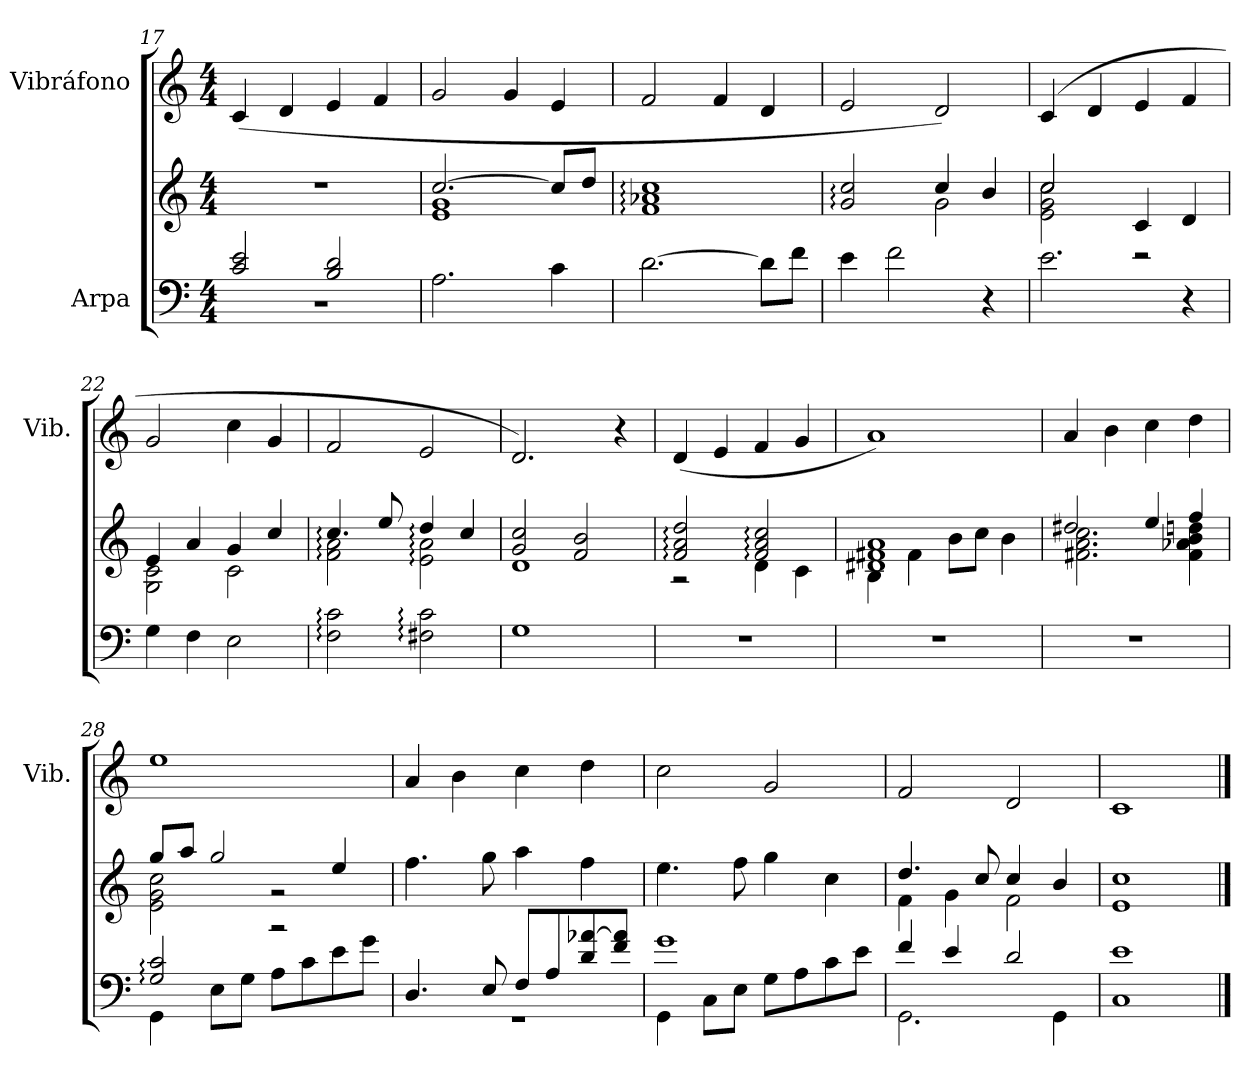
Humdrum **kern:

**kern	**kern	**kern
*part2	*part2	*part1
*staff3	*staff2	*staff1
*I"Arpa	*	*I"Vibráfono
*	*	*I'Vib.
!!LO:PB:g=z
*clefF4	*clefG2	*clefG2
*k[]	*k[]	*k[]
*M4/4	*M4/4	*M4/4
=17	=17	=17
*^	*	*
2c/ 2e/	1r	1r	(<4c/
.	.	.	4d/
2B/ 2d/	.	.	4e/
.	.	.	4f/
*v	*v	*	*
=18	=18	=18
*	*^	*
2.A\	[2.cc:/	1e 1g	2g/
.	.	.	4g/
4c\	8cc/L]	.	4e/
.	8dd/J	.	.
*	*v	*v	*
=19	=19	=19
[2.d\	1f: 1a-X: 1cc:	2f/
.	.	4f/
8d\L]	.	4d/
8f\J	.	.
=20	=20	=20
*	*^	*
4e\	2g/: 2cc/:	2ryy	2e/
2f\	.	.	.
.	4cc/	2g\	2d/)
4r	4b/	.	.
=21	=21	=21	=21
2.e\	2cc/	2e\ 2g\ 2cc\	(>4c/
.	.	.	4d/
.	4c/	2r	4e/
4r	4d/	.	4f/
=22	=22	=22	=22
4G\	4e/	2G\ 2c\	2g/
4F\	4a/	.	.
2E\	4g/	2c\	4cc\
.	4cc/	.	4g/
=23	=23	=23	=23
2F\: 2c\:	4.cc:/	2f\: 2a\:	2f/
.	8ee/	.	.
2F#X\: 2c\:	4dd:/	2e\: 2a\:	2e/
.	4cc/	.	.
=24	=24	=24	=24
1G	2g/ 2cc/	1d	2.d/)
.	2f/ 2b/	.	.
.	.	.	4r
=25	=25	=25	=25
1r	2f/: 2a/: 2dd/:	2r	(<4d/
.	.	.	4e/
.	2f/: 2a/: 2cc/:	4d\	4f/
.	.	4c\	4g/
!!LO:LB:g=z
=26	=26	=26	=26
1r	1d#X 1f#X 1a	4B\	1a)
.	.	4f#\	.
.	.	8b\L	.
.	.	8cc\J	.
.	.	4b\	.
=27	=27	=27	=27
1r	2dd#X/	2.f#X\ 2.a\ 2.cc\	4a/
.	.	.	4b\
.	4ee/	.	4cc\
.	4ff/	4f#\ 4a-X\ 4b\ 4ddn\	4dd\
=28	=28	=28	=28
*^	*	*	*
2G/: 2c/:	4GG\	8gg/L	2e\: 2g\: 2cc\:	1ee
.	.	8aa/J	.	.
.	8E\L	2gg/	.	.
.	8G\J	.	.	.
2r	8A\L	.	2r	.
.	8c\	.	.	.
.	8e\	4ee/	.	.
.	8g\J	.	.	.
*	*	*v	*v	*
=29	=29	=29	=29
4.D/	1r	4.ff\	4a/
.	.	.	4b\
8E/	.	8gg\	.
8F/L	.	4aa\	4cc\
8A/	.	.	.
8d/ [8a-X/	.	4ff\	4dd\
8f/ 8a-/]J	.	.	.
=30	=30	=30	=30
1g	4GG\	4.ee\	2cc\
.	8C\L	.	.
.	8E\J	8ff\	.
.	8G\L	4gg\	2g/
.	8A\	.	.
.	8c\	4cc\	.
.	8e\J	.	.
=31	=31	=31	=31
*	*	*^	*
4f/	2.GG\	4.dd/	4f\	2f/
4e/	.	.	4g\	.
.	.	8cc/	.	.
2d/	.	4cc/	2f\	2d/
.	4GG\	4b/	.	.
=32	=32	=32	=32	=32
1e	1C	1cc	1e	1c
*v	*v	*	*	*
*	*v	*v	*
==	==	==
*-	*-	*-
